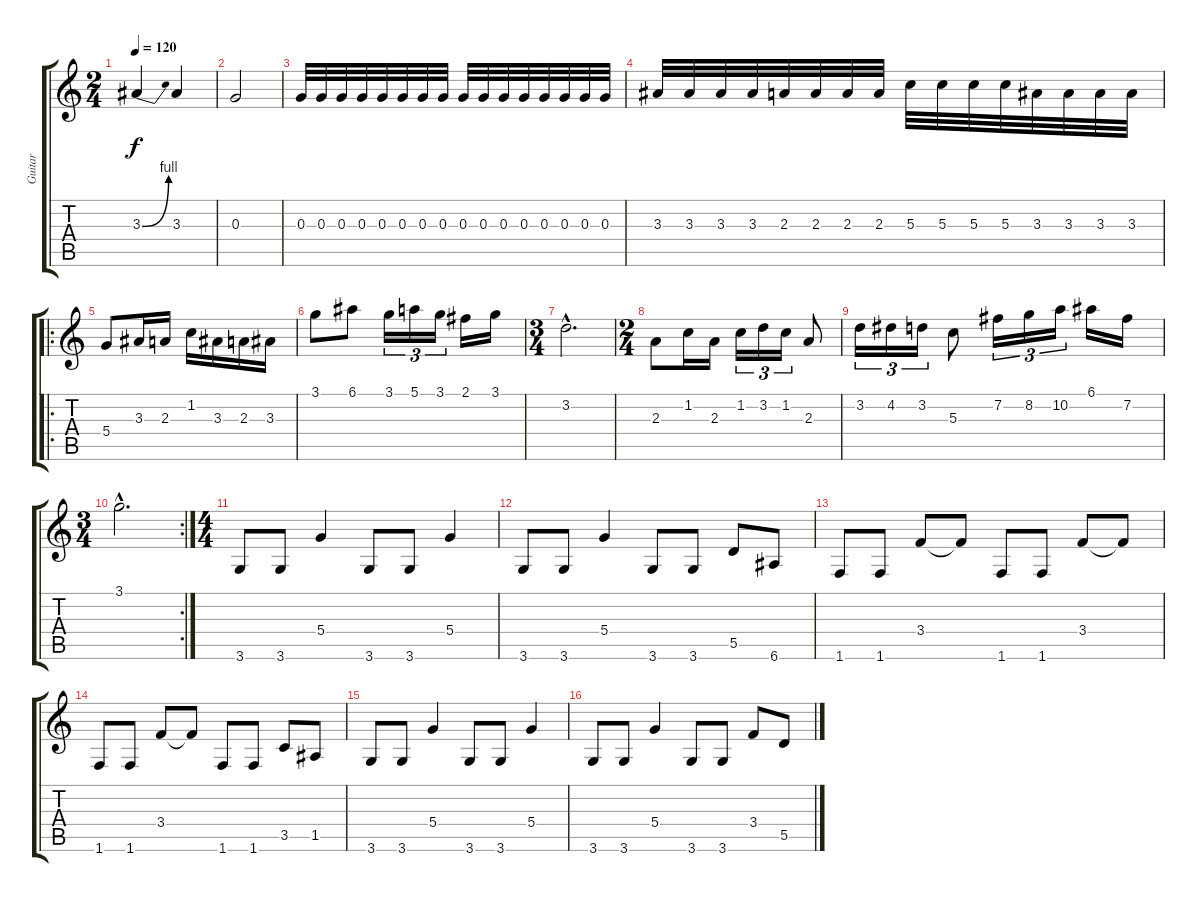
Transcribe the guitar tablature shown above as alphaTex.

\track ("Guitar" "Guitar") {instrument distortionguitar}
\staff {score tabs}
\tuning (E4 B3 G3 D3 A2 E2) {hide}
\ts (2 4)
\tempo 120
\clef g2
\ks c
3.3{be (bend 0 0 60 4)}.4{dy f} 3.3.4 |
0.3.2 |
0.3.32 0.3.32 0.3.32 0.3.32 0.3.32 0.3.32 0.3.32 0.3.32 0.3.32 0.3.32 0.3.32 0.3.32 0.3.32 0.3.32 0.3.32 0.3.32 |
3.3.32 3.3.32 3.3.32 3.3.32 2.3.32 2.3.32 2.3.32 2.3.32 5.3.32 5.3.32 5.3.32 5.3.32 3.3.32 3.3.32 3.3.32 3.3.32 |
\ro
5.4.8 3.3.16 2.3.16 1.2.16 3.3.16 2.3.16 3.3.16 |
3.1.8 6.1.8 3.1.16{tu (3 2)} 5.1.16{tu (3 2)} 3.1.16{tu (3 2)} 2.1.16 3.1.16 |
\ts (3 4)
3.2{hac}.2{d} |
\ts (2 4)
2.3.8 1.2.16 2.3.16 1.2.16{tu (3 2)} 3.2.16{tu (3 2)} 1.2.16{tu (3 2)} 2.3.8 |
3.2.16{tu (3 2)} 4.2.16{tu (3 2)} 3.2.16{tu (3 2)} 5.3.8 7.2.16{tu (3 2)} 8.2.16{tu (3 2)} 10.2.16{tu (3 2)} 6.1.16 7.2.16 |
\rc 2
\ts (3 4)
3.1{hac}.2{d} |
\ts (4 4)
3.6.8 3.6.8 5.4.4 3.6.8 3.6.8 5.4.4 |
3.6.8 3.6.8 5.4.4 3.6.8 3.6.8 5.5.8 6.6.8 |
1.6.8 1.6.8 3.4.8 3.4{t}.8 1.6.8 1.6.8 3.4.8 3.4{t}.8 |
1.6.8 1.6.8 3.4.8 3.4{t}.8 1.6.8 1.6.8 3.5.8 1.5.8 |
3.6.8 3.6.8 5.4.4 3.6.8 3.6.8 5.4.4 |
3.6.8 3.6.8 5.4.4 3.6.8 3.6.8 3.4.8 5.5.8
